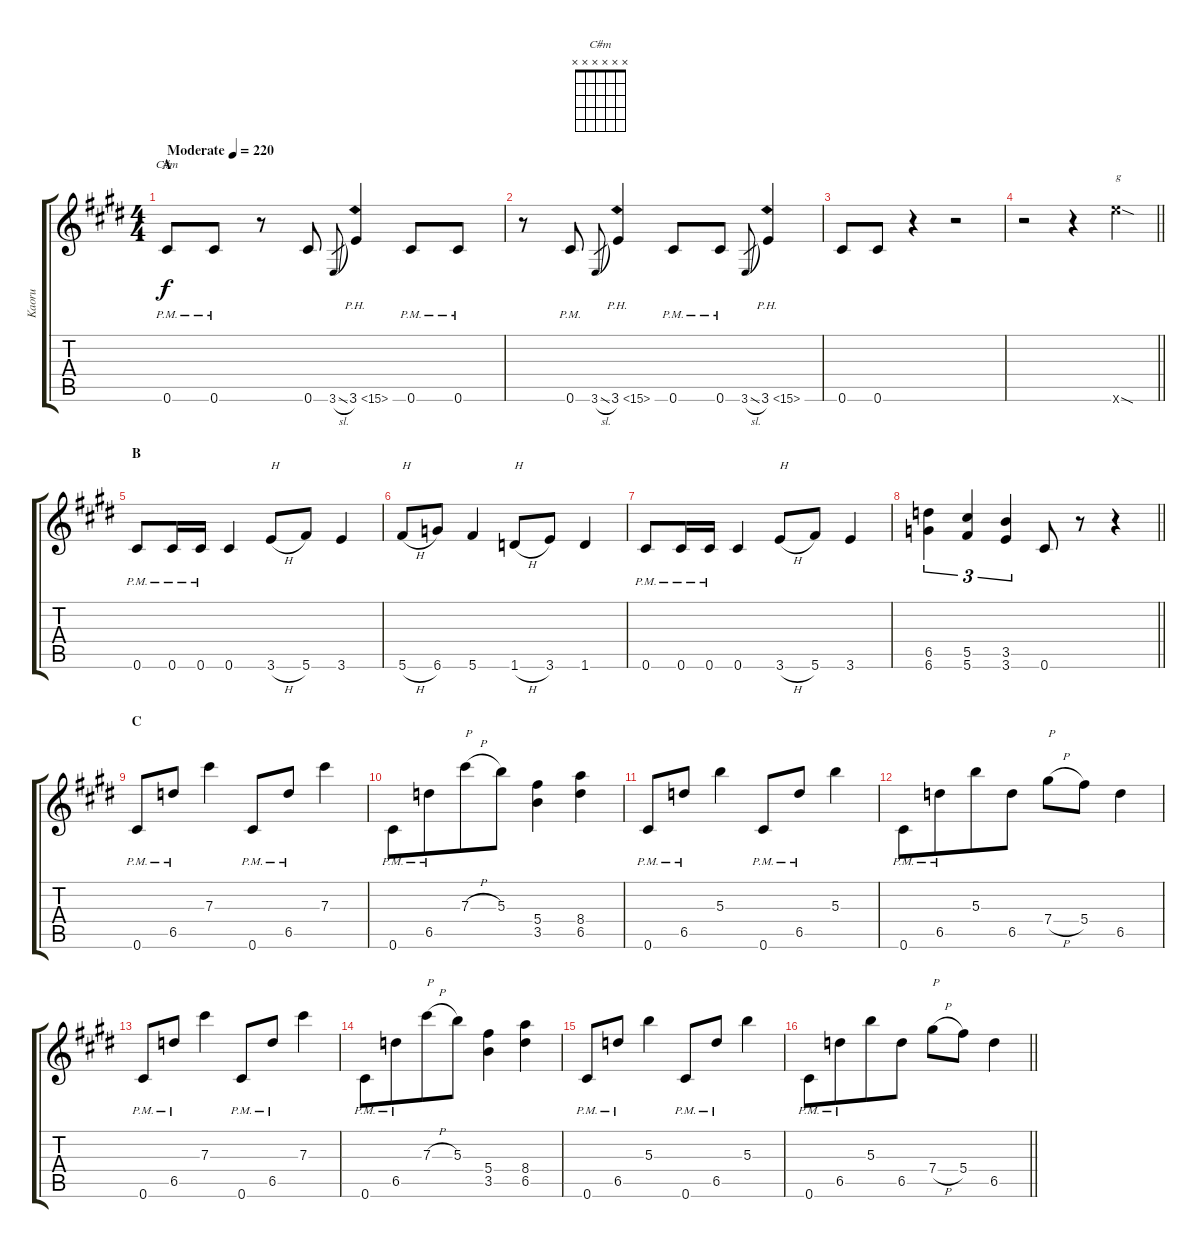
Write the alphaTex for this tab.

\track ("Kaoru" "Kaoru") {instrument overdrivenguitar}
\staff {score tabs}
\tuning (Eb4 Bb3 Gb3 Db3 Ab2 Db2) {hide}
\chord ("C#m" x x x x x x)
\ts (4 4)
\section ("" "A")
\tempo (220 "Moderate")
\clef g2
\ks c#minor
0.6{pm}.8{ch "C#m" ot 8vb dy f instrument overdrivenguitar} 0.6{pm}.8{ot 8vb} r.8{ot 8vb} 0.6.8{ot 8vb} 3.6{sl}.8{gr} 3.6{ph 12}.4{ot 8vb} 0.6{pm}.8{ot 8vb} 0.6{pm}.8{ot 8vb} |
r.8{ot 8vb} 0.6{pm}.8{ot 8vb} 3.6{sl}.8{gr} 3.6{ph 12}.4{ot 8vb} 0.6{pm}.8{ot 8vb} 0.6{pm}.8{ot 8vb} 3.6{sl}.8{gr} 3.6{ph 12}.4{ot 8vb} |
0.6.8{ot 8vb} 0.6.8{ot 8vb} r.4{ot 8vb} r.2{ot 8vb} |
\barLineRight lightlight
r.2{ot 8vb} r.4{ot 8vb} 15.6{sod x}.4{ot 8vb txt "g"} |
\section ("" "B")
0.6{pm}.8{ot 8vb} 0.6{pm}.16{ot 8vb} 0.6{pm}.16{ot 8vb} 0.6.4{ot 8vb} 3.6{h}.8{ot 8vb txt "H"} 5.6.8{ot 8vb} 3.6.4{ot 8vb} |
5.6{h}.8{ot 8vb txt "H"} 6.6.8{ot 8vb} 5.6.4{ot 8vb} 1.6{h}.8{ot 8vb txt "H"} 3.6.8{ot 8vb} 1.6.4{ot 8vb} |
0.6{pm}.8{ot 8vb} 0.6{pm}.16{ot 8vb} 0.6{pm}.16{ot 8vb} 0.6.4{ot 8vb} 3.6{h}.8{ot 8vb txt "H"} 5.6.8{ot 8vb} 3.6.4{ot 8vb} |
\barLineRight lightlight
(6.5 6.6).4{tu (3 2) ot 8vb} (5.5 5.6).4{tu (3 2) ot 8vb} (3.5 3.6).4{tu (3 2) ot 8vb} 0.6.8{ot 8vb} r.8{ot 8vb} r.4{ot 8vb} |
\section ("" "C")
0.6{pm}.8{ot 8vb} 6.5{pm}.8{ot 8vb} 7.3.4{ot 8vb} 0.6{pm}.8{ot 8vb} 6.5{pm}.8{ot 8vb} 7.3.4{ot 8vb} |
0.6{pm}.8{ot 8vb} 6.5{pm}.8{ot 8vb beam merge} 7.3{h}.8{ot 8vb txt "P"} 5.3.8{ot 8vb} (5.4 3.5).4{ot 8vb} (8.4 6.5).4{ot 8vb} |
0.6{pm}.8{ot 8vb} 6.5{pm}.8{ot 8vb} 5.3.4{ot 8vb} 0.6{pm}.8{ot 8vb} 6.5{pm}.8{ot 8vb} 5.3.4{ot 8vb} |
0.6{pm}.8{ot 8vb} 6.5{pm}.8{ot 8vb beam merge} 5.3.8{ot 8vb} 6.5.8{ot 8vb} 7.4{h}.8{ot 8vb txt "P"} 5.4.8{ot 8vb} 6.5.4{ot 8vb} |
0.6{pm}.8{ot 8vb} 6.5{pm}.8{ot 8vb} 7.3.4{ot 8vb} 0.6{pm}.8{ot 8vb} 6.5{pm}.8{ot 8vb} 7.3.4{ot 8vb} |
0.6{pm}.8{ot 8vb} 6.5{pm}.8{ot 8vb beam merge} 7.3{h}.8{ot 8vb txt "P"} 5.3.8{ot 8vb} (5.4 3.5).4{ot 8vb} (8.4 6.5).4{ot 8vb} |
0.6{pm}.8{ot 8vb} 6.5{pm}.8{ot 8vb} 5.3.4{ot 8vb} 0.6{pm}.8{ot 8vb} 6.5{pm}.8{ot 8vb} 5.3.4{ot 8vb} |
\barLineRight lightlight
0.6{pm}.8{ot 8vb} 6.5{pm}.8{ot 8vb beam merge} 5.3.8{ot 8vb} 6.5.8{ot 8vb} 7.4{h}.8{ot 8vb txt "P"} 5.4.8{ot 8vb} 6.5.4{ot 8vb}
